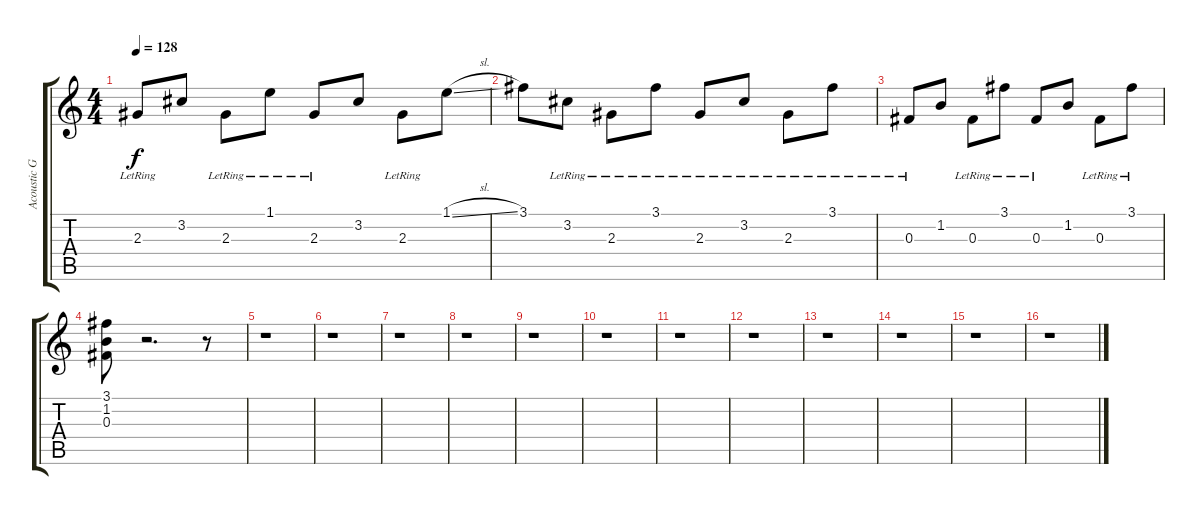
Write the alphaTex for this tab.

\track ("Acoustic Guitar" "Acoustic G") {instrument acousticguitarsteel}
\staff {score tabs}
\tuning (Eb4 Bb3 Gb3 Db3 Ab2 Eb2) {hide}
\ts (4 4)
\tempo 128
\clef g2
\ks c
2.3{lr}.8{dy f} 3.2.8 2.3{lr}.8 1.1{lr}.8 2.3{lr}.8 3.2.8 2.3{lr}.8 1.1{sl}.8 |
3.1.8 3.2{lr}.8 2.3{lr}.8 3.1{lr}.8 2.3{lr}.8 3.2{lr}.8 2.3{lr}.8 3.1{lr}.8 |
0.3{lr}.8 1.2.8 0.3{lr}.8 3.1{lr}.8 0.3{lr}.8 1.2.8 0.3{lr}.8 3.1{lr}.8 |
(3.1 1.2 0.3).8 r.2{d} r.8 |
r.1 |
r.1 |
r.1 |
r.1 |
r.1 |
r.1 |
r.1 |
r.1 |
r.1 |
r.1 |
r.1 |
r.1
